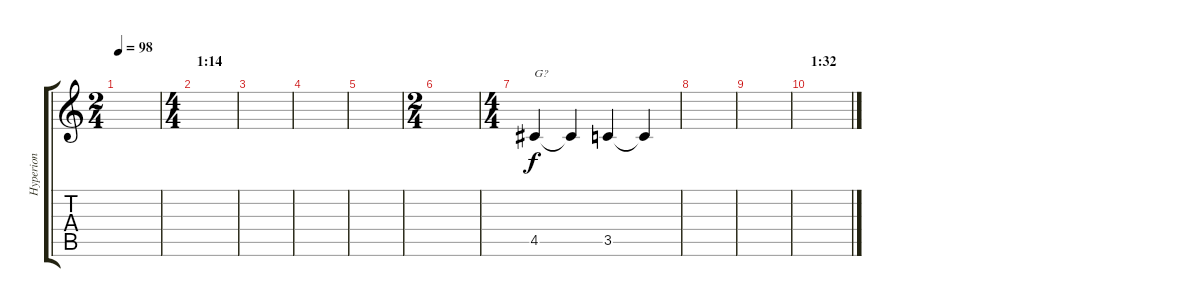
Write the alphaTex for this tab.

\track ("Hyperion" "Hyperion") {instrument overdrivenguitar}
\staff {score tabs}
\tuning (E4 B3 G3 D3 A2 E2) {hide}
\ts (2 4)
\tempo 98
\clef g2
\ks c
|
\ts (4 4)
\section ("" "1:14")
|
|
|
|
\ts (2 4)
|
\ts (4 4)
4.5.4{txt "G?"} 4.5{t}.4 3.5.4 3.5{t}.4 |
|
|
\section ("" "1:32")
